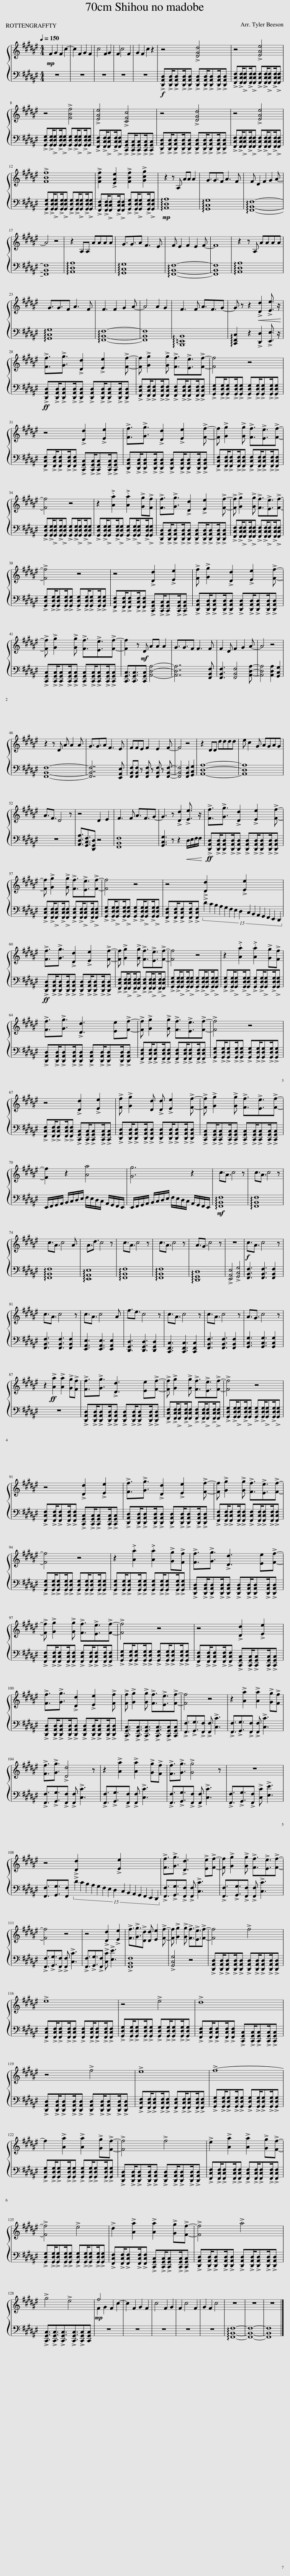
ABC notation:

X:1
%%score { ( 1 3 ) | 2 }
L:1/8
Q:1/4=150
M:4/4
I:linebreak $
K:F#
V:1 treble
V:3 treble
V:2 bass
V:1
!mp! F2 G2 F2 c2- | c2 F2 G2 F2 | c4 F2 G2 | F2 c4 F2 | G2 F2 c2 z2 | %5
 z4 !>![DGd]4 | z4 !>![EAe]4 |$ z4 !>![FBf]4 | !>![EAe]4 !>![CFc]4 | z4 !>![DGd]4 | %10
 z4 !>![EAe]4 |$ !>![FBf]8 | !>![FBf]2 !>![EAe]2 !>![FBf]2 !>![Gcg]2 | z2 z A, AA A2 | G3/2G3/2F A3 F | %15
 F D2 F2 G2 A- |$ A4 z4 | z2 A,A, AAAA | G3/2G3/2A F3 E | F E2 F2 E2 F- | %20
 F8 | z2 z A, AAAA |$ G3/2G3/2F A3 F | F3 F2 G2 A- | A4 A2 G2 | %25
 F3 F A3/2F3/2G- | G z z2!<(! !>![Dd]2 !>![Ee]3/2 z/!<)! |$ !>![Ff]3/2!>![Gg]3/2 !>![Dd]2 !>![Ee]2 !>![Ff]- | [Ff] !>![Gg]2 !>![Gg] !>![Ff]3/2!>![Ee]3/2!>![Ff]- | [Ff]4 z4 |$ %30
 z4 !>![Dd]2 !>![Ee]2 | !>![Ff]3/2!>![Gg]3/2 !>![Dd]2 !>![Ee]2 !>![Ff]- | [Ff] !>![Gg]2 !>![Gg] !>![Ff]3/2!>![Ee]3/2!>![Ff]- |$ [Ff]4 z4 | z2 .[Aa]2 .[Aa]2 !>![Gg]!>![Ff] | %35
 !>![Ff]3/2!>![Gg]3/2 !>![Dd]2 !>![Ee]2 !>![Ff]- | !>![Ff] !>![Gg]2 !>![Gg] !>![Ff]3/2!>![Ee]3/2!>![Ff]- |$ !>![Ff]4 z4 | z4 !>![Dd]2 !>![Ee]2 | !>![Ff] !>![Gg]2 !>![Dd]2 !>![Ee]2 !>![Ff]- |$ %40
 !>![Ff] !>![Gg]2 !>![Gg] !>![Ff]3/2!>![Ee]3/2!>![Ff]- | [Ff]2 z!mf! D AA A2 | G3/2G3/2F F3 F | F2 D F2 G2 A- | A4 z4 |$ %45
 z2 z D A A2 A | G3/2G3/2A F3 E | FFE F2 E2 F- | F4 z4 | z2 DD dddd | %50
 e c2 G AGAG |$ A3/2F3/2 D4 z | z4 D2 E2 | F3 F A3/2F3/2G- | G3 z !>![Dd]2 !>![Ee]3/2 z/ | %55
 !>![Ff]3/2!>![Gg]3/2 !>![Dd]2 !>![Ee]2 !>![Ff]- |$ [Ff] !>![Gg]2 !>![Gg] !>![Ff]3/2!>![Ee]3/2!>![Ff]- | [Ff]4 z4 | z4 !>![Dd]2 !>![Ee]2 |$ !>![Ff]3/2!>![Gg]3/2 !>![Dd]2 !>![Ee]2 !>![Ff]- | %60
 [Ff] !>![Gg]2 !>![Gg] !>![Ff]3/2!>![Ee]3/2!>![Ff]- | [Ff]4 z4 | z2 .[Aa]2 .[Aa]2 !>![Gg]!>![Ff] |$ !>![Ff]3/2!>![Gg]3/2 !>![Dd]3 [Ee]!>![Ff]- | !>![Ff] !>![Gg]2 !>![Gg] !>![Ff]3/2!>![Ee]3/2!>![Ff]- | %65
 !>![Ff]4 z4 |$ z4 !>![Dd]2 !>![Ee]2 | !>![Ff] !>![Gg]2 [Dd] !>![Dd] !>![Ee]2 !>![Ff]- | !>![Ff] !>![Gg]2 !>![Gg] !>![Ff]3/2!>![Ee]3/2!>![Ff]- |$ [Ff]2 z2 [Aa]4 | %70
 [Gg]6 z2 | c3/2A3/2 c4 z | c3/2A3/2 c4 z |$ c3/2A3/2 c4 A | A3/2d3/2 c4 z | %75
 c3/2A3/2 c4 z | c3/2A3/2 c4 z | A3/2G3/2 c4 z | z8 |!f! c3/2A3/2 c4 z |$ %80
 c3/2A3/2 c4 z | c3/2A3/2 c4 A | f3/2e3/2 c4 z | c3/2A3/2 c4 z | c3/2A3/2 c4 z | %85
 A3/2G3/2 c4 z |$ z2!ff! !>![Aa]2 !>![Aa]2 !>![Gg]!>![Ff] | !>![Ff]3/2!>![Gg]3/2 !>![Dd]3 [Ee]!>![Ff]- | !>![Ff] !>![Gg]2 !>![Gg] !>![Ff]3/2!>![Ee]3/2!>![Ff]- | !>![Ff]4 z4 |$ %90
 z4 !>![Dd]2 !>![Ee]2 | !>![Ff]3/2!>![Gg]3/2 !>![Dd]2 !>![Ee]2 !>![Ff]- | [Ff] !>![Gg]2 !>![Gg] !>![Ff]3/2!>![Ee]3/2!>![Ff]- |$ [Ff]4 z4 | z2 .[Aa]2 .[Aa]2 !>![Gg]!>![Ff] | %95
 !>![Ff]3/2!>![Gg]3/2 !>![Dd]3 [Ee]!>![Ff]- |$ !>![Ff] !>![Gg]2 !>![Gg] !>![Ff]3/2!>![Ee]3/2!>![Ff]- | !>![Ff]4 z4 | z4 !>![Dd]2 !>![Ee]2 |$ !>![Ff]3/2!>![Gg]3/2 !>![Dd]2 !>![Ee]2 !>![Ff] | %100
 !>![Ff] !>![Gg]2 !>![Gg] !>![Ff]3/2!>![Ee]3/2!>![Ff]- | [Ff]4 z4 | z2 !>![Aa]2 !>![Aa]2 !>![Gg]!>![Ff] |$ !>![Ff]3/2!>![Gg]3/2 !>![Dd]4 z | z2 !>![Aa]2 !>![Aa]2 !>![Gg]!>![Ff] | %105
 !>![Ff]3/2!>![Gg]3/2 !>![Gg]4 z | z8 |$ z4 !>![Dd]2 !>![Ee]2 | !>![Ff]3/2!>![Gg]3/2 !>![Dd]3 !>![Ee]!>![Ff]- | [Ff] !>![Gg]2 !>![Gg] !>![Ff]3/2!>![Ee]3/2!>![Ff]- |$ %110
 [Ff]4 z4 | z4 !>![Dd]2 !>![Ee]2 | !>![Ff]3/2!>![Gg]3/2!>![Dd] [Dd] [Ee]2 !>![Ff]- | [Ff] !>![Gg]2 !>![Gg] !>![Ff]3/2!>![Ee]3/2!>![Ff]- | [Ff]4 !>!f4 |$ %115
 !>!e8 | z4 !>!e4 | !>!d8 |$ z4 !>!f4 | !>!e8 | %120
 !>!f8- |$ f2 !>![Aa]2 !>![Aa]2 !>![Gg]!>![Ff]- | !>![Ff]4 !>!f4 | !>!e2 !>![Aa]2 !>![Aa]2 !>![Gg]!>![Ff]- |$ !>![Ff]4 !>!e4 | %125
 !>!d2 !>![Aa]2 !>![Aa]2 !>![Gg]!>![Ff]- | !>![Ff]4 !>!a4 |$ !>!g4 !>!e4 |!mp! f4 F2 c2- | c2 F2 G2 F2 | %130
 c4 F2 G2 | F2 c4 F2 | G2 F2 c4 | z8 | z8 | %135
 z8 |] %136
V:2
 z8 | z8 | z8 | z8 | z8 | %5
!f! !>![D,,A,,D,]!>![D,,A,,D,]/!>![D,,A,,D,]!>![D,,A,,D,]/!>![D,,A,,D,] !>![D,,A,,D,]!>![D,,A,,D,]/!>![D,,A,,D,]!>![D,,A,,D,]/!>![D,,A,,D,] | !>![F,,C,F,]!>![F,,C,F,]/!>![F,,C,F,]!>![F,,C,F,]/!>![F,,C,F,] !>![F,,C,F,]!>![F,,C,F,]/!>![F,,C,F,]!>![F,,C,F,]/!>![F,,C,F,] |$ !>![G,,D,G,]!>![G,,D,G,]/!>![G,,D,G,]!>![G,,D,G,]/!>![G,,D,G,] !>![G,,D,G,]!>![G,,D,G,]/!>![G,,D,G,]!>![G,,D,G,]/!>![G,,D,G,] | !>![F,,C,F,]!>![F,,C,F,]/!>![F,,C,F,]!>![F,,C,F,]/!>![F,,C,F,] !>![C,,G,,C,]!>![C,,G,,C,]/!>![C,,G,,C,]!>![C,,G,,C,]/!>![C,,G,,C,] | !>![D,,A,,D,]!>![D,,A,,D,]/!>![D,,A,,D,]!>![D,,A,,D,]/!>![D,,A,,D,] !>![D,,A,,D,]!>![D,,A,,D,]/!>![D,,A,,D,]!>![D,,A,,D,]/!>![D,,A,,D,] | %10
 !>![F,,C,F,]!>![F,,C,F,]/!>![F,,C,F,]!>![F,,C,F,]/!>![F,,C,F,] !>![F,,C,F,]!>![F,,C,F,]/!>![F,,C,F,]!>![F,,C,F,]/!>![F,,C,F,] |$ !>![G,,D,G,]!>![G,,D,G,]/!>![G,,D,G,]!>![G,,D,G,]/!>![G,,D,G,] !>![G,,D,G,]!>![G,,D,G,]/!>![G,,D,G,]!>![G,,D,G,]/!>![G,,D,G,] | !>![F,,C,F,]!>![F,,C,F,]/!>![F,,C,F,]!>![F,,C,F,]/!>![F,,C,F,] !>![G,,D,G,]!>![G,,D,G,]/!>![G,,D,G,]!>![G,,D,G,]/!>![G,,D,G,] |!mp! !arpeggio![A,,D,A,]8 | !arpeggio![G,,C,G,]8 | %15
 !arpeggio![F,,B,,F,]8- |$ [F,,B,,F,]8 | !arpeggio![A,,D,A,]8 | !arpeggio![G,,C,G,]8 | !arpeggio![F,,B,,F,]8- | %20
 [F,,B,,F,]8 | !arpeggio![A,,D,A,]8 |$ !arpeggio![G,,C,G,]8 | !arpeggio![F,,B,,F,]8- | [F,,B,,F,]8 | %25
 !arpeggio![B,,,=E,,B,,]8 | !arpeggio![C,,F,,C,]2 z2 !>![D,,D,]2 !>![E,,E,]3/2 z/ |$!ff! !>![D,,A,,D,]!>![D,,A,,D,]/!>![D,,A,,D,]!>![D,,A,,D,]/!>![D,,A,,D,] !>![D,,A,,D,]!>![D,,A,,D,]/!>![D,,A,,D,]!>![D,,A,,D,]/!>![D,,A,,D,] | !>![F,,C,F,]!>![F,,C,F,]/!>![F,,C,F,]!>![F,,C,F,]/!>![F,,C,F,] !>![F,,C,F,]!>![F,,C,F,]/!>![F,,C,F,]!>![F,,C,F,]/!>![F,,C,F,] | !>![G,,D,G,]!>![G,,D,G,]/!>![G,,D,G,]!>![G,,D,G,]/!>![G,,D,G,] !>![G,,D,G,]!>![G,,D,G,]/!>![G,,D,G,]!>![G,,D,G,]/!>![G,,D,G,] |$ %30
 !>![F,,C,F,]!>![F,,C,F,]/!>![F,,C,F,]!>![F,,C,F,]/!>![F,,C,F,] !>![C,,G,,C,]!>![C,,G,,C,]/!>![C,,G,,C,]!>![C,,G,,C,]/!>![C,,G,,C,] | !>![D,,A,,D,]!>![D,,A,,D,]/!>![D,,A,,D,]!>![D,,A,,D,]/!>![D,,A,,D,] !>![D,,A,,D,]!>![D,,A,,D,]/!>![D,,A,,D,]!>![D,,A,,D,]/!>![D,,A,,D,] | !>![F,,C,F,]!>![F,,C,F,]/!>![F,,C,F,]!>![F,,C,F,]/!>![F,,C,F,] !>![F,,C,F,]!>![F,,C,F,]/!>![F,,C,F,]!>![F,,C,F,]/!>![F,,C,F,] |$ !>![G,,D,G,]!>![G,,D,G,]/!>![G,,D,G,]!>![G,,D,G,]/!>![G,,D,G,] !>![G,,D,G,]!>![G,,D,G,]/!>![G,,D,G,]!>![G,,D,G,]/!>![G,,D,G,] | !>![G,,D,G,]!>![G,,D,G,]/!>![G,,D,G,]!>![G,,D,G,]/!>![G,,D,G,] !>![G,,D,G,]!>![G,,D,G,]/!>![G,,D,G,]!>![G,,D,G,]/!>![G,,D,G,] | %35
 !>![D,,A,,D,]!>![D,,A,,D,]/!>![D,,A,,D,]!>![D,,A,,D,]/!>![D,,A,,D,] !>![D,,A,,D,]!>![D,,A,,D,]/!>![D,,A,,D,]!>![D,,A,,D,]/!>![D,,A,,D,] | !>![F,,C,F,]!>![F,,C,F,]/!>![F,,C,F,]!>![F,,C,F,]/!>![F,,C,F,] !>![F,,C,F,]!>![F,,C,F,]/!>![F,,C,F,]!>![F,,C,F,]/!>![F,,C,F,] |$ !>![G,,D,G,]!>![G,,D,G,]/!>![G,,D,G,]!>![G,,D,G,]/!>![G,,D,G,] !>![G,,D,G,]!>![G,,D,G,]/!>![G,,D,G,]!>![G,,D,G,]/!>![G,,D,G,] | !>![F,,C,F,]!>![F,,C,F,]/!>![F,,C,F,]!>![F,,C,F,]/!>![F,,C,F,] !>![C,,G,,C,]!>![C,,G,,C,]/!>![C,,G,,C,]!>![C,,G,,C,]/!>![C,,G,,C,] | !>![D,,A,,D,]!>![D,,A,,D,]/!>![D,,A,,D,]!>![D,,A,,D,]/!>![D,,A,,D,] !>![D,,A,,D,]!>![D,,A,,D,]/!>![D,,A,,D,]!>![D,,A,,D,]/!>![D,,A,,D,] |$ %40
 !>![C,,G,,C,]!>![C,,G,,C,]/!>![C,,G,,C,]!>![C,,G,,C,]/!>![C,,G,,C,] !>![C,,G,,C,]!>![C,,G,,C,]/!>![C,,G,,C,]!>![C,,G,,C,]/!>![C,,G,,C,] | [C,,G,,C,]3/2[C,,G,,C,]3/2[C,,G,,C,] [A,,D,A,]4- | [A,,D,A,]7 [F,,B,,F,] | [F,,B,,F,]3 [F,,B,,F,]4 [A,,D,A,]- | [A,,D,A,]4 [A,,D,A,]2 [G,,C,G,]2 |$ %45
 [F,,B,,F,]8- | [F,,B,,F,]7 [E,,A,,E,] | [F,,B,,F,][F,,B,,F,] z [F,,B,,F,] z [F,,B,,F,] z [F,,B,,F,]- | [F,,B,,F,]4 [F,,B,,F,]2 [G,,C,G,]2 | [A,,D,A,]8- | %50
 [A,,D,A,]8 |$ z8 | [A,,D,A,]3/2[G,,C,F,]3/2[D,,G,,D,] z4 | [F,,B,,F,]8 | [G,,C,G,]3 z z2!<(! D,/E,/F,/F,/!<)! | %55
!ff! !>![D,,A,,D,]!>![D,,A,,D,]/!>![D,,A,,D,]!>![D,,A,,D,]/!>![D,,A,,D,] !>![D,,A,,D,]!>![D,,A,,D,]/!>![D,,A,,D,]!>![D,,A,,D,]/!>![D,,A,,D,] |$ !>![F,,C,F,]!>![F,,C,F,]/!>![F,,C,F,]!>![F,,C,F,]/!>![F,,C,F,] !>![F,,C,F,]!>![F,,C,F,]/!>![F,,C,F,]!>![F,,C,F,]/!>![F,,C,F,] | !>![G,,D,G,]!>![G,,D,G,]/!>![G,,D,G,]!>![G,,D,G,]/!>![G,,D,G,] !>![G,,D,G,]!>![G,,D,G,]/!>![G,,D,G,]!>![G,,D,G,]/!>![G,,D,G,] | !>![F,,C,F,]!>![F,,C,F,]/!>![F,,C,F,]!>![F,,C,F,]/!>![F,,C,F,]!fff! (15:2:15!>!D2 C2 B,2 A,2 G,2 F,2 E,2 D,2 C,2 B,,2 A,,2 G,,2 F,,2 E,,2 D,,2 |$!ff! !>![D,,A,,D,]!>![D,,A,,D,]/!>![D,,A,,D,]!>![D,,A,,D,]/!>![D,,A,,D,] !>![D,,A,,D,]!>![D,,A,,D,]/!>![D,,A,,D,]!>![D,,A,,D,]/!>![D,,A,,D,] | %60
 !>![F,,C,F,]!>![F,,C,F,]/!>![F,,C,F,]!>![F,,C,F,]/!>![F,,C,F,] !>![F,,C,F,]!>![F,,C,F,]/!>![F,,C,F,]!>![F,,C,F,]/!>![F,,C,F,] | !>![G,,D,G,]!>![G,,D,G,]/!>![G,,D,G,]!>![G,,D,G,]/!>![G,,D,G,] !>![G,,D,G,]!>![G,,D,G,]/!>![G,,D,G,]!>![G,,D,G,]/!>![G,,D,G,] | !>![G,,D,G,]!>![G,,D,G,]/!>![G,,D,G,]!>![G,,D,G,]/!>![G,,D,G,] !>![G,,D,G,]!>![G,,D,G,]/!>![G,,D,G,]!>![G,,D,G,]/!>![G,,D,G,] |$ !>![D,,A,,D,]!>![D,,A,,D,]/!>![D,,A,,D,]!>![D,,A,,D,]/!>![D,,A,,D,] !>![D,,A,,D,]!>![D,,A,,D,]/!>![D,,A,,D,]!>![D,,A,,D,]/!>![D,,A,,D,] | !>![F,,C,F,]!>![F,,C,F,]/!>![F,,C,F,]!>![F,,C,F,]/!>![F,,C,F,] !>![F,,C,F,]!>![F,,C,F,]/!>![F,,C,F,]!>![F,,C,F,]/!>![F,,C,F,] | %65
 !>![G,,D,G,]!>![G,,D,G,]/!>![G,,D,G,]!>![G,,D,G,]/!>![G,,D,G,] !>![G,,D,G,]!>![G,,D,G,]/!>![G,,D,G,]!>![G,,D,G,]/!>![G,,D,G,] |$ !>![F,,C,F,]!>![F,,C,F,]/!>![F,,C,F,]!>![F,,C,F,]/!>![F,,C,F,] !>![C,,G,,C,]!>![C,,G,,C,]/!>![C,,G,,C,]!>![C,,G,,C,]/!>![C,,G,,C,] | !>![D,,A,,D,]!>![D,,A,,D,]/!>![D,,A,,D,]!>![D,,A,,D,]/!>![D,,A,,D,] !>![D,,A,,D,]!>![D,,A,,D,]/!>![D,,A,,D,]!>![D,,A,,D,]/!>![D,,A,,D,] | !>![C,,G,,C,]!>![C,,G,,C,]/!>![C,,G,,C,]!>![C,,G,,C,]/!>![C,,G,,C,] !>![C,,G,,C,]!>![C,,G,,C,]/!>![C,,G,,C,]!>![C,,G,,C,]/!>![C,,G,,C,] |$ E,,/F,,/G,,/A,,/ B,,/C,/D,/E,/ F,/E,/D,/C,/ A,,/G,,/F,,/E,,/ | %70
 E,,/F,,/G,,/A,,/ B,,/C,/D,/E,/ F,/E,/D,/C,/ A,,/G,,/F,,/E,,/ |!mf! !arpeggio![F,,B,,F,]8 | !arpeggio![F,,B,,F,]8 |$ !arpeggio![F,,B,,F,]8 | !arpeggio![E,,A,,E,]8 | %75
 !arpeggio![F,,B,,F,]8 | !arpeggio![F,,B,,F,]8 | !arpeggio![D,,G,,D,]8 | !>![E,,A,,E,]4 !>![G,,C,G,]4 | [F,,B,,F,]3 [F,,B,,F,]3 [F,,B,,F,]2 |$ %80
 [F,,B,,F,]3 [F,,B,,F,]3 [F,,B,,F,]2 | [E,,A,,E,]3 [E,,A,,E,]3 [E,,A,,E,]2 | [D,,G,,D,]3 [D,,G,,D,]3 [D,,G,,D,]2 | [C,,F,,C,]3 [C,,F,,C,]3 [C,,F,,C,]2 | [F,,B,,F,]3 [F,,B,,F,]3 [F,,B,,F,]2 | %85
 [G,,C,G,]3 [G,,C,G,]3 [G,,C,G,]2 |$ z8 | !>![D,,A,,D,]!>![D,,A,,D,]/!>![D,,A,,D,]!>![D,,A,,D,]/!>![D,,A,,D,] !>![D,,A,,D,]!>![D,,A,,D,]/!>![D,,A,,D,]!>![D,,A,,D,]/!>![D,,A,,D,] | !>![F,,C,F,]!>![F,,C,F,]/!>![F,,C,F,]!>![F,,C,F,]/!>![F,,C,F,] !>![F,,C,F,]!>![F,,C,F,]/!>![F,,C,F,]!>![F,,C,F,]/!>![F,,C,F,] | !>![G,,D,G,]!>![G,,D,G,]/!>![G,,D,G,]!>![G,,D,G,]/!>![G,,D,G,] !>![G,,D,G,]!>![G,,D,G,]/!>![G,,D,G,]!>![G,,D,G,]/!>![G,,D,G,] |$ %90
 !>![F,,C,F,]!>![F,,C,F,]/!>![F,,C,F,]!>![F,,C,F,]/!>![F,,C,F,] !>![C,,G,,C,]!>![C,,G,,C,]/!>![C,,G,,C,]!>![C,,G,,C,]/!>![C,,G,,C,] | !>![D,,A,,D,]!>![D,,A,,D,]/!>![D,,A,,D,]!>![D,,A,,D,]/!>![D,,A,,D,] !>![D,,A,,D,]!>![D,,A,,D,]/!>![D,,A,,D,]!>![D,,A,,D,]/!>![D,,A,,D,] | !>![F,,C,F,]!>![F,,C,F,]/!>![F,,C,F,]!>![F,,C,F,]/!>![F,,C,F,] !>![F,,C,F,]!>![F,,C,F,]/!>![F,,C,F,]!>![F,,C,F,]/!>![F,,C,F,] |$ !>![G,,D,G,]!>![G,,D,G,]/!>![G,,D,G,]!>![G,,D,G,]/!>![G,,D,G,] !>![G,,D,G,]!>![G,,D,G,]/!>![G,,D,G,]!>![G,,D,G,]/!>![G,,D,G,] | !>![G,,D,G,]!>![G,,D,G,]/!>![G,,D,G,]!>![G,,D,G,]/!>![G,,D,G,] !>![G,,D,G,]!>![G,,D,G,]/!>![G,,D,G,]!>![G,,D,G,]/!>![G,,D,G,] | %95
 !>![D,,A,,D,]!>![D,,A,,D,]/!>![D,,A,,D,]!>![D,,A,,D,]/!>![D,,A,,D,] !>![D,,A,,D,]!>![D,,A,,D,]/!>![D,,A,,D,]!>![D,,A,,D,]/!>![D,,A,,D,] |$ !>![F,,C,F,]!>![F,,C,F,]/!>![F,,C,F,]!>![F,,C,F,]/!>![F,,C,F,] !>![F,,C,F,]!>![F,,C,F,]/!>![F,,C,F,]!>![F,,C,F,]/!>![F,,C,F,] | !>![G,,D,G,]!>![G,,D,G,]/!>![G,,D,G,]!>![G,,D,G,]/!>![G,,D,G,] !>![G,,D,G,]!>![G,,D,G,]/!>![G,,D,G,]!>![G,,D,G,]/!>![G,,D,G,] | !>![F,,C,F,]!>![F,,C,F,]/!>![F,,C,F,]!>![F,,C,F,]/!>![F,,C,F,] !>![C,,G,,C,]!>![C,,G,,C,]/!>![C,,G,,C,]!>![C,,G,,C,]/!>![C,,G,,C,] |$ !>![D,,A,,D,]!>![D,,A,,D,]/!>![D,,A,,D,]!>![D,,A,,D,]/!>![D,,A,,D,] !>![D,,A,,D,]!>![D,,A,,D,]/!>![D,,A,,D,]!>![D,,A,,D,]/!>![D,,A,,D,] | %100
 !>![C,,G,,C,]3/2!>![C,,G,,C,]3/2!>![C,,G,,C,]3/2!>![C,,G,,C,]3/2!>![C,,G,,C,][C,,G,,C,] | !>![F,,F,]3/2!>![G,,G,]3/2!>![F,,F,] !>![F,,F,] !>![C,C]3 | !>![F,,F,]3/2!>![G,,G,]3/2!>![F,,F,] !>![F,,F,] !>![C,C]3 |$ !>![F,,F,]3/2!>![G,,G,]3/2!>![F,,F,] !>![F,,F,] !>![C,C]3 | !>![F,,F,]3/2!>![G,,G,]3/2!>![F,,F,] !>![F,,F,] !>![C,C]3 | %105
 !>![F,,F,]3/2!>![G,,G,]3/2!>![F,,F,] !>![F,,F,] !>![C,C]3 | !>![F,,F,]3/2!>![G,,G,]3/2!>![F,,F,] !>![C,C] !>![E,E]3 |$ [F,,F,]3/2[G,,G,]3/2[F,,F,] (15:2:15!>!D2 C2 B,2 A,2 G,2 F,2 E,2 D,2 C,2 B,,2 A,,2 G,,2 F,,2 E,,2 D,,2 | !>![F,,F,]3/2!>![G,,G,]3/2!>![F,,F,] !>![F,,F,] !>![C,C]3 | !>![F,,F,]3/2!>![G,,G,]3/2!>![F,,F,] !>![F,,F,] !>![C,C]3 |$ %110
 !>![F,,F,]3/2!>![G,,G,]3/2!>![F,,F,] !>![F,,F,] !>![C,C]3 | !>![F,,F,]3/2!>![G,,G,]3/2!>![F,,F,] !>![C,C] !>![E,E]3 | !>![F,,B,,F,]8 | !>![G,,C,G,]4 z4 | !>![D,,A,,D,]!>![D,,A,,D,]/!>![D,,A,,D,]!>![D,,A,,D,]/!>![D,,A,,D,] !>![D,,A,,D,]!>![D,,A,,D,]/!>![D,,A,,D,]!>![D,,A,,D,]/!>![D,,A,,D,] |$ %115
 !>![F,,C,F,]!>![F,,C,F,]/!>![F,,C,F,]!>![F,,C,F,]/!>![F,,C,F,] !>![F,,C,F,]!>![F,,C,F,]/!>![F,,C,F,]!>![F,,C,F,]/!>![F,,C,F,] | !>![G,,D,G,]!>![G,,D,G,]/!>![G,,D,G,]!>![G,,D,G,]/!>![G,,D,G,] !>![G,,D,G,]!>![G,,D,G,]/!>![G,,D,G,]!>![G,,D,G,]/!>![G,,D,G,] | !>![F,,C,F,]!>![F,,C,F,]/!>![F,,C,F,]!>![F,,C,F,]/!>![F,,C,F,] !>![C,,G,,C,]!>![C,,G,,C,]/!>![C,,G,,C,]!>![C,,G,,C,]/!>![C,,G,,C,] |$ !>![D,,A,,D,]!>![D,,A,,D,]/!>![D,,A,,D,]!>![D,,A,,D,]/!>![D,,A,,D,] !>![D,,A,,D,]!>![D,,A,,D,]/!>![D,,A,,D,]!>![D,,A,,D,]/!>![D,,A,,D,] | !>![F,,C,F,]!>![F,,C,F,]/!>![F,,C,F,]!>![F,,C,F,]/!>![F,,C,F,] !>![F,,C,F,]!>![F,,C,F,]/!>![F,,C,F,]!>![F,,C,F,]/!>![F,,C,F,] | %120
 !>![G,,D,G,]!>![G,,D,G,]/!>![G,,D,G,]!>![G,,D,G,]/!>![G,,D,G,] !>![G,,D,G,]!>![G,,D,G,]/!>![G,,D,G,]!>![G,,D,G,]/!>![G,,D,G,] |$ !>![G,,D,G,]!>![G,,D,G,]/!>![G,,D,G,]!>![G,,D,G,]/!>![G,,D,G,] !>![G,,D,G,]!>![G,,D,G,]/!>![G,,D,G,]!>![G,,D,G,]/!>![G,,D,G,] | !>![D,,A,,D,]!>![D,,A,,D,]/!>![D,,A,,D,]!>![D,,A,,D,]/!>![D,,A,,D,] !>![D,,A,,D,]!>![D,,A,,D,]/!>![D,,A,,D,]!>![D,,A,,D,]/!>![D,,A,,D,] | !>![F,,C,F,]!>![F,,C,F,]/!>![F,,C,F,]!>![F,,C,F,]/!>![F,,C,F,] !>![F,,C,F,]!>![F,,C,F,]/!>![F,,C,F,]!>![F,,C,F,]/!>![F,,C,F,] |$ !>![G,,D,G,]!>![G,,D,G,]/!>![G,,D,G,]!>![G,,D,G,]/!>![G,,D,G,] !>![G,,D,G,]!>![G,,D,G,]/!>![G,,D,G,]!>![G,,D,G,]/!>![G,,D,G,] | %125
 !>![F,,C,F,]!>![F,,C,F,]/!>![F,,C,F,]!>![F,,C,F,]/!>![F,,C,F,] !>![C,,G,,C,]!>![C,,G,,C,]/!>![C,,G,,C,]!>![C,,G,,C,]/!>![C,,G,,C,] | !>![D,,A,,D,]!>![D,,A,,D,]/!>![D,,A,,D,]!>![D,,A,,D,]/!>![D,,A,,D,] !>![D,,A,,D,]!>![D,,A,,D,]/!>![D,,A,,D,]!>![D,,A,,D,]/!>![D,,A,,D,] |$ !>![C,,G,,C,]3/2!>![C,,G,,C,]3/2!>![C,,G,,C,]3/2!>![C,,G,,C,]3/2!>![C,,G,,C,][C,,G,,C,] | z8 | z8 | %130
 z8 | z8 | z8 | !arpeggio![F,,B,,F,]8- | [F,,B,,F,]8- | %135
 [F,,B,,F,]8 |] %136
V:3
 x8 | x8 | x8 | x8 | x8 | %5
 x8 | x8 |$ x8 | x8 | x8 | %10
 x8 |$ x8 | x8 | x8 | x8 | %15
 x8 |$ x8 | x8 | x8 | x8 | %20
 x8 | x8 |$ x8 | x8 | x8 | %25
 x8 | x8 |$ x8 | x8 | x8 |$ %30
 x8 | x8 | x8 |$ x8 | x8 | %35
 x8 | x8 |$ x8 | x8 | x8 |$ %40
 x8 | x8 | x8 | x8 | x8 |$ %45
 x8 | x8 | x8 | x8 | x8 | %50
 x8 |$ x8 | x8 | x8 | x8 | %55
 x8 |$ x8 | x8 | x8 |$ x8 | %60
 x8 | x8 | x8 |$ x8 | x8 | %65
 x8 |$ x8 | x8 | x8 |$ x8 | %70
 x8 | x8 | x8 |$ x8 | x8 | %75
 x8 | x8 | x8 | x8 | x8 |$ %80
 x8 | x8 | x8 | x8 | x8 | %85
 x8 |$ x8 | x8 | x8 | x8 |$ %90
 x8 | x8 | x8 |$ x8 | x8 | %95
 x8 |$ x8 | x8 | x8 |$ x8 | %100
 x8 | x8 | x8 |$ x8 | x8 | %105
 x8 | x8 |$ x8 | x8 | x8 |$ %110
 x8 | x8 | x8 | x8 | x8 |$ %115
 x8 | x8 | x8 |$ x8 | x8 | %120
 x8 |$ x8 | x8 | x8 |$ x8 | %125
 x8 | x8 |$ x8 | F2 G2 x4 | x8 | %130
 x8 | x8 | x8 | x8 | x8 | %135
 x8 |] %136
